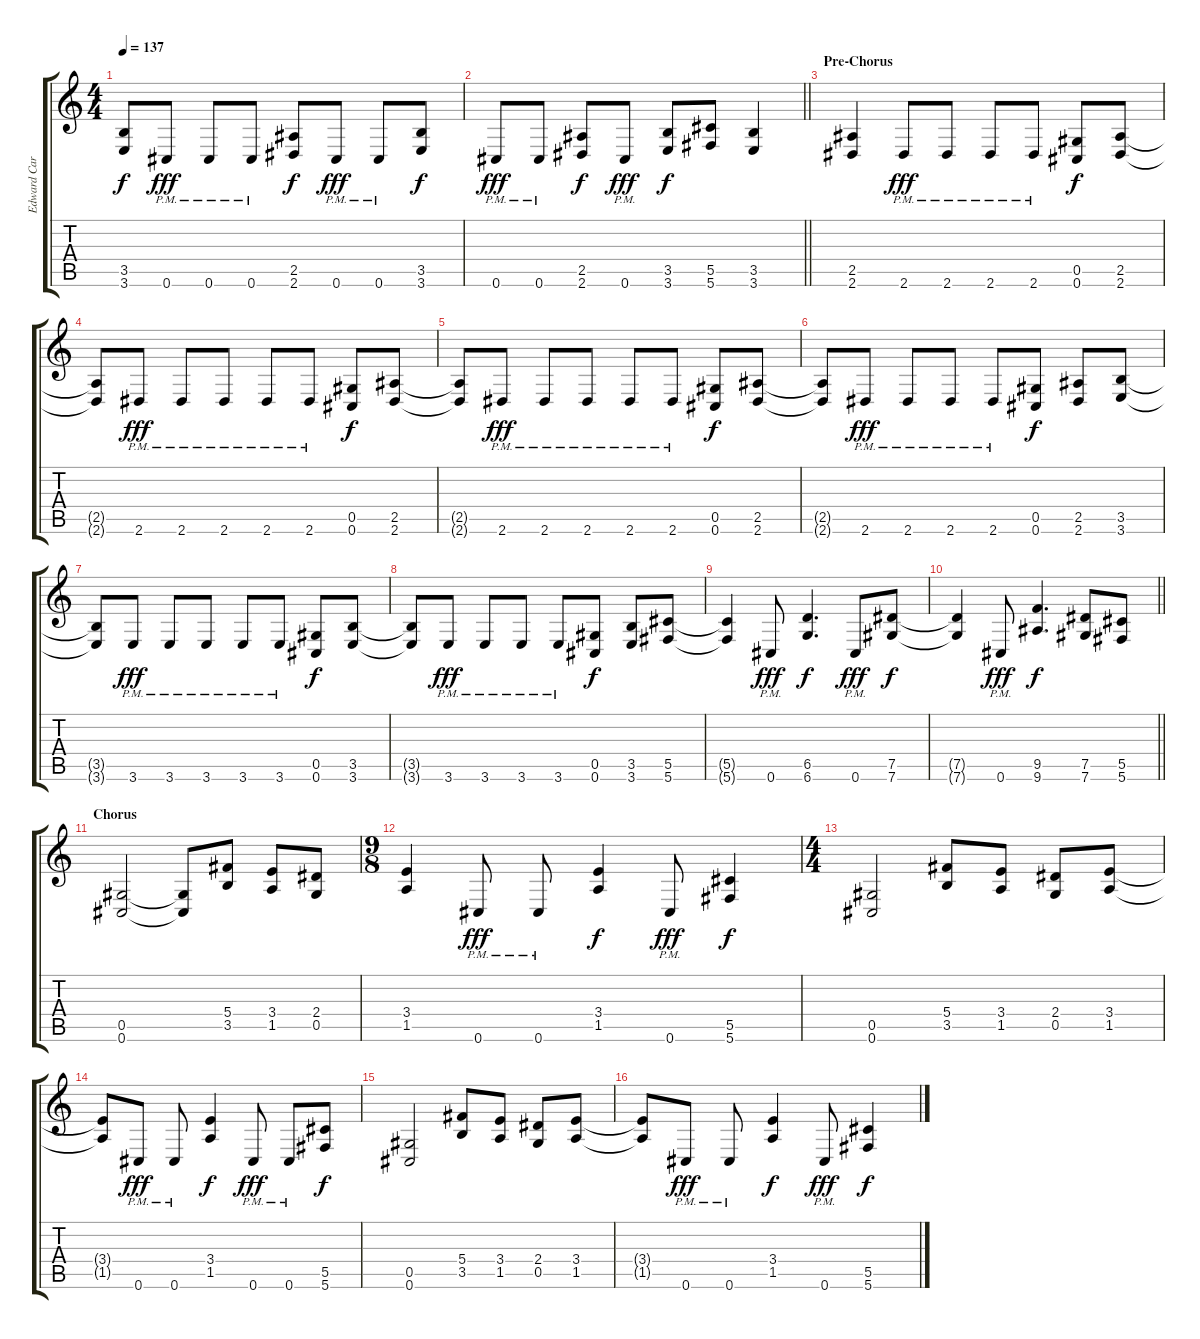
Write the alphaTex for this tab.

\track ("Edward Carlson" "Edward Car") {instrument distortionguitar}
\staff {score tabs}
\tuning (Eb4 Bb3 Gb3 Db3 Ab2 Db2) {hide}
\ts (4 4)
\tempo 137
\clef g2
\ks c
(3.5 3.6).8{dy f} 0.6{pm}.8{dy fff} 0.6{pm}.8 0.6{pm}.8 (2.5 2.6).8{dy f} 0.6{pm}.8{dy fff} 0.6{pm}.8 (3.5 3.6).8{dy f} |
\barLineRight lightlight
0.6{pm}.8{dy fff} 0.6{pm}.8 (2.5 2.6).8{dy f} 0.6{pm}.8{dy fff} (3.5 3.6).8{dy f} (5.5 5.6).8 (3.5 3.6).4 |
\section ("" "Pre-Chorus")
(2.5 2.6).4 2.6{pm}.8{dy fff} 2.6{pm}.8 2.6{pm}.8 2.6{pm}.8 (0.5 0.6).8{dy f} (2.5 2.6).8 |
(2.5{t} 2.6{t}).8 2.6{pm}.8{dy fff} 2.6{pm}.8 2.6{pm}.8 2.6{pm}.8 2.6{pm}.8 (0.5 0.6).8{dy f} (2.5 2.6).8 |
(2.5{t} 2.6{t}).8 2.6{pm}.8{dy fff} 2.6{pm}.8 2.6{pm}.8 2.6{pm}.8 2.6{pm}.8 (0.5 0.6).8{dy f} (2.5 2.6).8 |
(2.5{t} 2.6{t}).8 2.6{pm}.8{dy fff} 2.6{pm}.8 2.6{pm}.8 2.6{pm}.8 (0.5 0.6).8{dy f} (2.5 2.6).8 (3.5 3.6).8 |
(3.5{t} 3.6{t}).8 3.6{pm}.8{dy fff} 3.6{pm}.8 3.6{pm}.8 3.6{pm}.8 3.6{pm}.8 (0.5 0.6).8{dy f} (3.5 3.6).8 |
(3.5{t} 3.6{t}).8 3.6{pm}.8{dy fff} 3.6{pm}.8 3.6{pm}.8 3.6{pm}.8 (0.5 0.6).8{dy f} (3.5 3.6).8 (5.5 5.6).8 |
(5.5{t} 5.6{t}).4 0.6{pm}.8{dy fff} (6.5 6.6).4{d dy f} 0.6{pm}.8{dy fff} (7.5 7.6).8{dy f} |
\barLineRight lightlight
(7.5{t} 7.6{t}).4 0.6{pm}.8{dy fff} (9.5 9.6).4{d dy f} (7.5 7.6).8 (5.5 5.6).8 |
\section ("" "Chorus")
(0.5 0.6).2 (0.5{t} 0.6{t}).8 (5.4 3.5).8 (3.4 1.5).8 (2.4 0.5).8 |
\ts (9 8)
(3.4 1.5).4 0.6{pm}.8{dy fff} 0.6{pm}.8 (3.4 1.5).4{dy f} 0.6{pm}.8{dy fff} (5.5 5.6).4{dy f} |
\ts (4 4)
(0.5 0.6).2 (5.4 3.5).8 (3.4 1.5).8 (2.4 0.5).8 (3.4 1.5).8 |
(3.4{t} 1.5{t}).8 0.6{pm}.8{dy fff} 0.6{pm}.8 (3.4 1.5).4{dy f} 0.6{pm}.8{dy fff} 0.6{pm}.8 (5.5 5.6).8{dy f} |
(0.5 0.6).2 (5.4 3.5).8 (3.4 1.5).8 (2.4 0.5).8 (3.4 1.5).8 |
(3.4{t} 1.5{t}).8 0.6{pm}.8{dy fff} 0.6{pm}.8 (3.4 1.5).4{dy f} 0.6{pm}.8{dy fff} (5.5 5.6).4{dy f}
